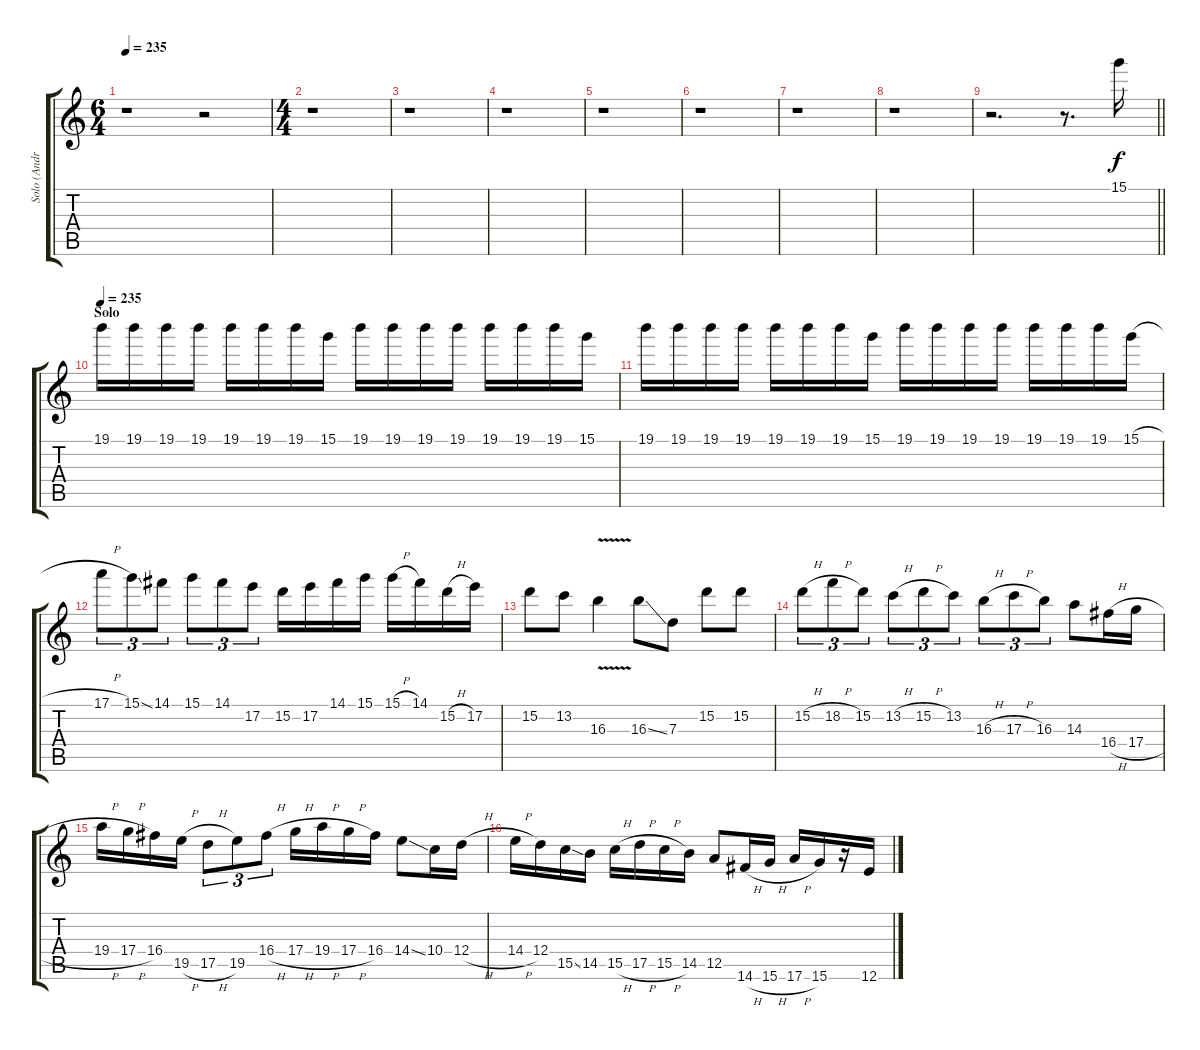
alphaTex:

\track ("Solo (Andreas)" "Solo (Andr") {instrument overdrivenguitar}
\staff {score tabs}
\tuning (E4 B3 G3 D3 A2 E2) {hide}
\ts (6 4)
\tempo 235
\clef g2
\ks c
r.1{dy f} r.2 |
\ts (4 4)
r.1 |
r.1 |
r.1 |
r.1 |
r.1 |
r.1 |
r.1 |
\barLineRight lightlight
r.2{d instrument overdrivenguitar} r.8{d} 15.1.16 |
\section ("" "Solo")
\tempo 235
19.1.16 19.1.16 19.1.16 19.1.16 19.1.16 19.1.16 19.1.16 15.1.16 19.1.16 19.1.16 19.1.16 19.1.16 19.1.16 19.1.16 19.1.16 15.1.16 |
19.1.16 19.1.16 19.1.16 19.1.16 19.1.16 19.1.16 19.1.16 15.1.16 19.1.16 19.1.16 19.1.16 19.1.16 19.1.16 19.1.16 19.1.16 15.1{h}.16 |
17.1{h}.8{tu (3 2)} 15.1{ss}.8{tu (3 2)} 14.1.8{tu (3 2)} 15.1.8{tu (3 2)} 14.1.8{tu (3 2)} 17.2.8{tu (3 2)} 15.2.16 17.2.16 14.1.16 15.1.16 15.1{h}.16 14.1.16 15.2{h}.16 17.2.16 |
15.2.8 13.2.8 16.3{v}.4 16.3{ss}.8 7.3.8 15.2.8 15.2.8 |
15.2{h}.8{tu (3 2)} 18.2{h}.8{tu (3 2)} 15.2.8{tu (3 2)} 13.2{h}.8{tu (3 2)} 15.2{h}.8{tu (3 2)} 13.2.8{tu (3 2)} 16.3{h}.8{tu (3 2)} 17.3{h}.8{tu (3 2)} 16.3.8{tu (3 2)} 14.3.8 16.4{h}.16 17.4{h}.16 |
19.4{h}.16 17.4{h}.16 16.4.16 19.5{h}.16 17.5{h}.8{tu (3 2)} 19.5.8{tu (3 2)} 16.4{h}.8{tu (3 2)} 17.4{h}.16 19.4{h}.16 17.4{h}.16 16.4.16 14.4{ss}.8 10.4.16 12.4{h}.16 |
14.4{h}.16 12.4.16 15.5{ss}.16 14.5.16 15.5{h}.16 17.5{h}.16 15.5{h}.16 14.5.16 12.5.8 14.6{h}.16 15.6{h}.16 17.6{h}.16 15.6.16 r.16 12.6.16
